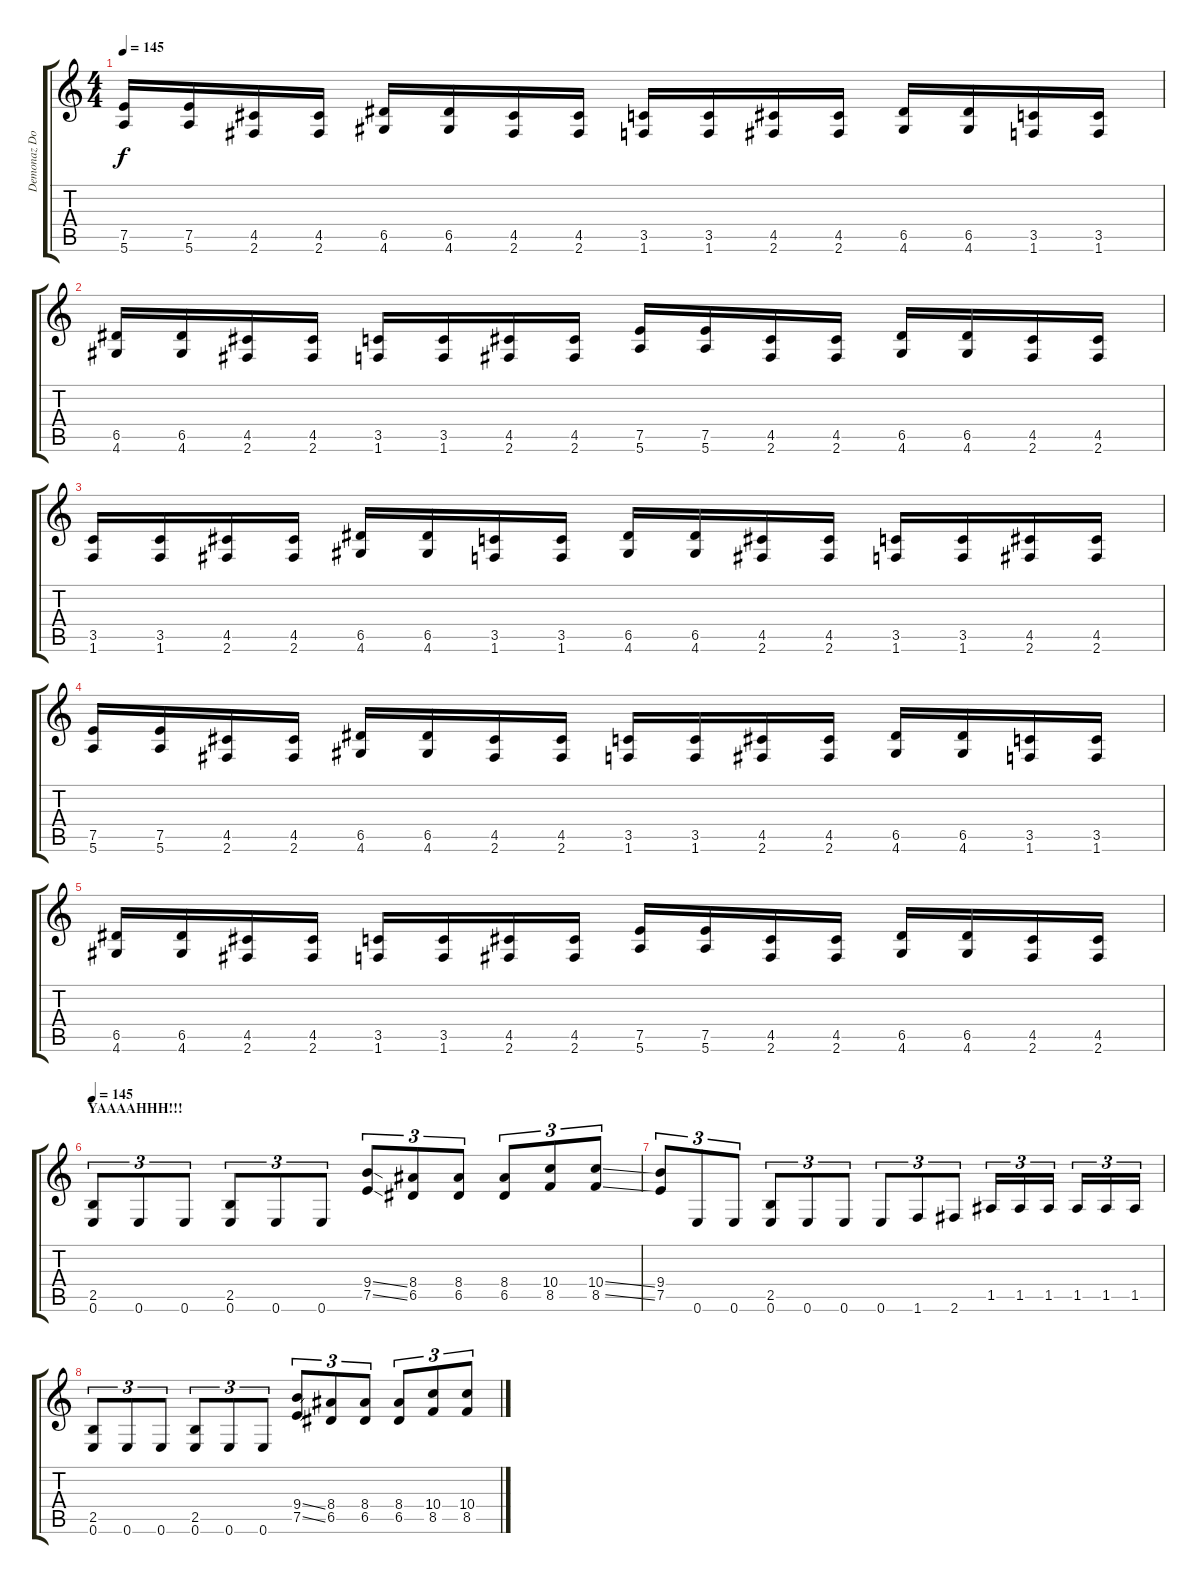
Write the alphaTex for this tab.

\track ("Demonaz Doom Occulta" "Demonaz Do") {instrument distortionguitar}
\staff {score tabs}
\tuning (E4 B3 G3 D3 A2 E2) {hide}
\ts (4 4)
\tempo 145
\clef g2
\ks c
(7.5 5.6).16{dy f} (7.5 5.6).16 (4.5 2.6).16 (4.5 2.6).16 (6.5 4.6).16 (6.5 4.6).16 (4.5 2.6).16 (4.5 2.6).16 (3.5 1.6).16 (3.5 1.6).16 (4.5 2.6).16 (4.5 2.6).16 (6.5 4.6).16 (6.5 4.6).16 (3.5 1.6).16 (3.5 1.6).16 |
(6.5 4.6).16 (6.5 4.6).16 (4.5 2.6).16 (4.5 2.6).16 (3.5 1.6).16 (3.5 1.6).16 (4.5 2.6).16 (4.5 2.6).16 (7.5 5.6).16 (7.5 5.6).16 (4.5 2.6).16 (4.5 2.6).16 (6.5 4.6).16 (6.5 4.6).16 (4.5 2.6).16 (4.5 2.6).16 |
(3.5 1.6).16 (3.5 1.6).16 (4.5 2.6).16 (4.5 2.6).16 (6.5 4.6).16 (6.5 4.6).16 (3.5 1.6).16 (3.5 1.6).16 (6.5 4.6).16 (6.5 4.6).16 (4.5 2.6).16 (4.5 2.6).16 (3.5 1.6).16 (3.5 1.6).16 (4.5 2.6).16 (4.5 2.6).16 |
(7.5 5.6).16 (7.5 5.6).16 (4.5 2.6).16 (4.5 2.6).16 (6.5 4.6).16 (6.5 4.6).16 (4.5 2.6).16 (4.5 2.6).16 (3.5 1.6).16 (3.5 1.6).16 (4.5 2.6).16 (4.5 2.6).16 (6.5 4.6).16 (6.5 4.6).16 (3.5 1.6).16 (3.5 1.6).16 |
(6.5 4.6).16 (6.5 4.6).16 (4.5 2.6).16 (4.5 2.6).16 (3.5 1.6).16 (3.5 1.6).16 (4.5 2.6).16 (4.5 2.6).16 (7.5 5.6).16 (7.5 5.6).16 (4.5 2.6).16 (4.5 2.6).16 (6.5 4.6).16 (6.5 4.6).16 (4.5 2.6).16 (4.5 2.6).16 |
\section ("" "YAAAAHHH!!!")
\tempo 145
(2.5 0.6).8{tu (3 2)} 0.6.8{tu (3 2)} 0.6.8{tu (3 2)} (2.5 0.6).8{tu (3 2)} 0.6.8{tu (3 2)} 0.6.8{tu (3 2)} (9.4{ss} 7.5{ss}).8{tu (3 2)} (8.4 6.5).8{tu (3 2)} (8.4 6.5).8{tu (3 2)} (8.4 6.5).8{tu (3 2)} (10.4 8.5).8{tu (3 2)} (10.4{ss} 8.5{ss}).8{tu (3 2)} |
(9.4 7.5).8{tu (3 2)} 0.6.8{tu (3 2)} 0.6.8{tu (3 2)} (2.5 0.6).8{tu (3 2)} 0.6.8{tu (3 2)} 0.6.8{tu (3 2)} 0.6.8{tu (3 2)} 1.6.8{tu (3 2)} 2.6.8{tu (3 2)} 1.5.16{tu (3 2)} 1.5.16{tu (3 2)} 1.5.16{tu (3 2)} 1.5.16{tu (3 2)} 1.5.16{tu (3 2)} 1.5.16{tu (3 2)} |
(2.5 0.6).8{tu (3 2)} 0.6.8{tu (3 2)} 0.6.8{tu (3 2)} (2.5 0.6).8{tu (3 2)} 0.6.8{tu (3 2)} 0.6.8{tu (3 2)} (9.4{ss} 7.5{ss}).8{tu (3 2)} (8.4 6.5).8{tu (3 2)} (8.4 6.5).8{tu (3 2)} (8.4 6.5).8{tu (3 2)} (10.4 8.5).8{tu (3 2)} (10.4{ss} 8.5{ss}).8{tu (3 2)}
